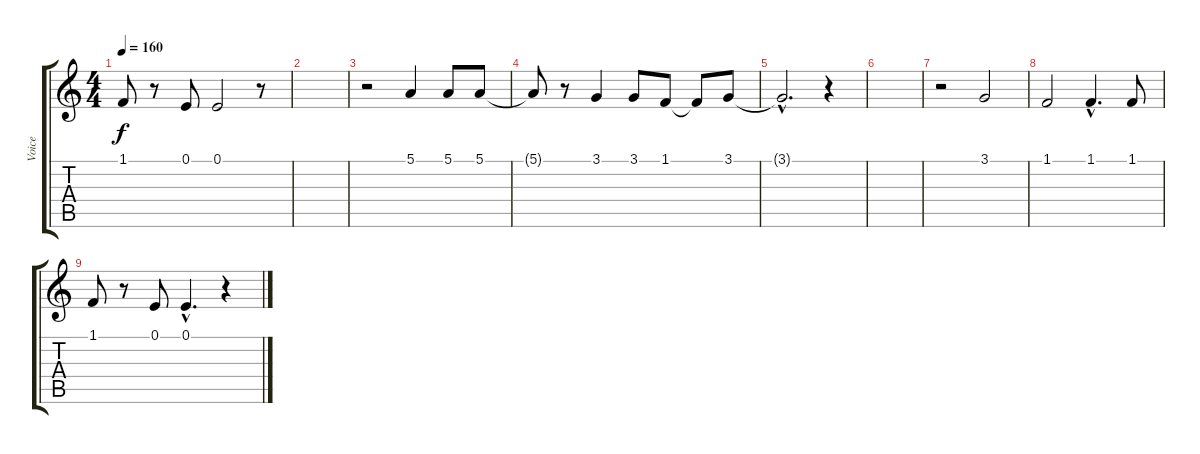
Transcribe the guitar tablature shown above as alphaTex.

\track ("Voice" "Voice") {instrument flute}
\staff {score tabs}
\tuning (E4 B3 G3 D3 A2 E2) {hide}
\ts (4 4)
\tempo 160
\clef g2
\ks c
1.1.8{dy f} r.8 0.1.8 0.1.2 r.8 |
|
r.2 5.1.4 5.1.8 5.1.8 |
5.1{t}.8 r.8 3.1.4 3.1.8 1.1.8 1.1{t}.8 3.1.8 |
3.1{hac t}.2{d} r.4 |
|
r.2 3.1.2 |
1.1.2 1.1{hac}.4{d} 1.1.8 |
1.1.8 r.8 0.1.8 0.1{hac}.4{d} r.4
